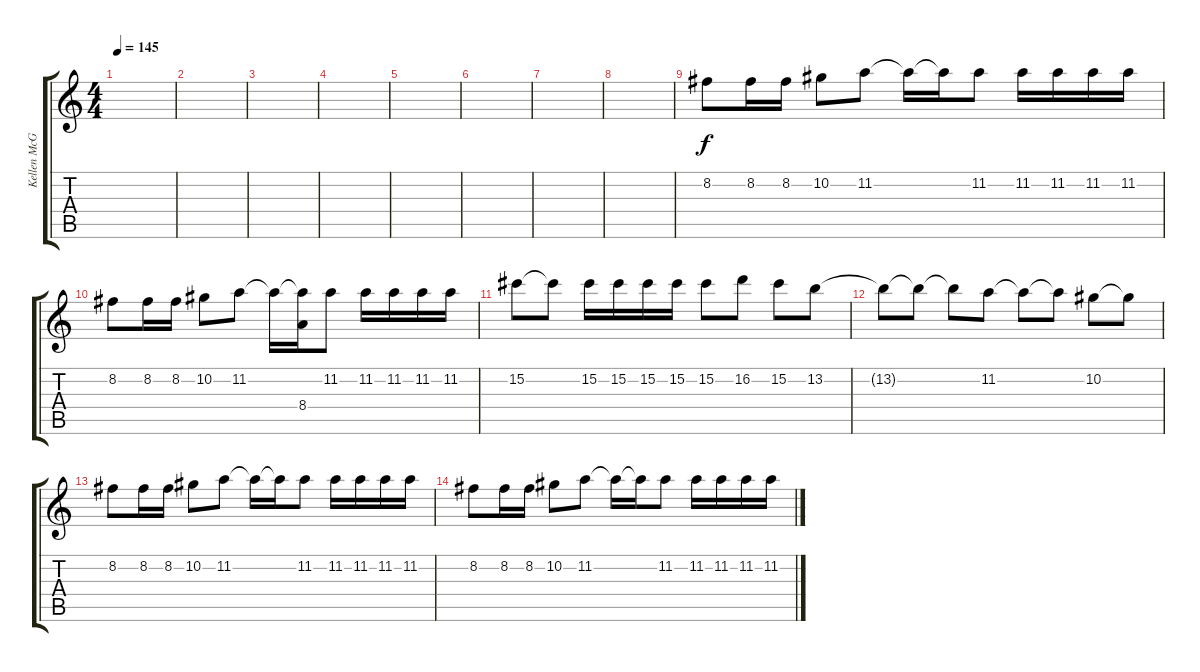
\track ("Kellen McGregor (Solo)" "Kellen McG") {instrument distortionguitar}
\staff {score tabs}
\tuning (Eb4 Bb3 Gb3 Db3 Ab2 Db2) {hide}
\ts (4 4)
\tempo 145
\clef g2
\ks c
|
|
|
|
|
|
|
|
8.2.8 8.2.16 8.2.16 10.2.8 11.2.8 11.2{t}.16 11.2{t}.16 11.2.8 11.2.16 11.2.16 11.2.16 11.2.16 |
8.2.8 8.2.16 8.2.16 10.2.8 11.2.8 11.2{t}.16 (11.2{t} 8.4).16 11.2.8 11.2.16 11.2.16 11.2.16 11.2.16 |
15.2.8 15.2{t}.8 15.2.16 15.2.16 15.2.16 15.2.16 15.2.8 16.2.8 15.2.8 13.2.8 |
13.2{t}.8 13.2{t}.8 13.2{t}.8 11.2.8 11.2{t}.8 11.2{t}.8 10.2.8 10.2{t}.8 |
8.2.8 8.2.16 8.2.16 10.2.8 11.2.8 11.2{t}.16 11.2{t}.16 11.2.8 11.2.16 11.2.16 11.2.16 11.2.16 |
8.2.8 8.2.16 8.2.16 10.2.8 11.2.8 11.2{t}.16 11.2{t}.16 11.2.8 11.2.16 11.2.16 11.2.16 11.2.16
